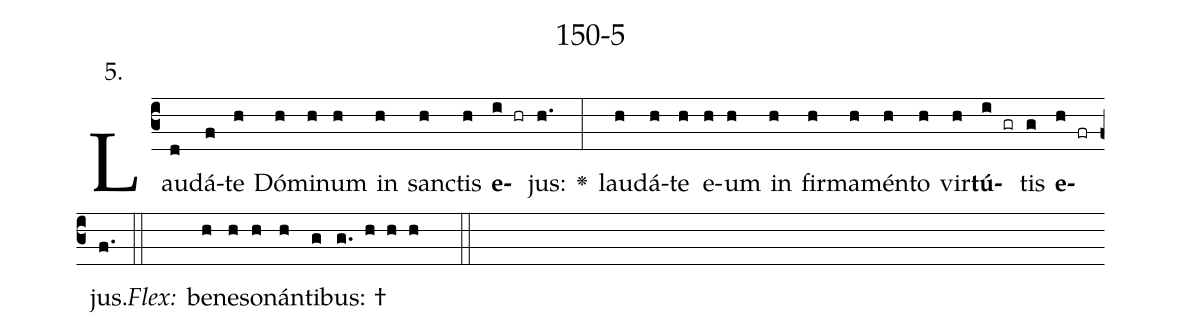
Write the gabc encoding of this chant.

name: 150-5;
annotation: 5.;
%%
(c3)Lau(d)dá(f)te(h) Dó(h)mi(h)num(h) in(h) sanc(h)tis(h) <b>e</b>(i hr)jus:(h.) <v>\greheightstar</v>(:) lau(h)dá(h)te(h) e(h)um(h) in(h) fir(h)ma(h)mén(h)to(h) vir(h)<b>tú</b>(i gr)tis(g) <b>e</b>(h fr)jus.(f.) (::)
<i>Flex:</i>()  be(h)ne(h)so(h)nán(h)ti(g)bus: †(g. h h h  ::)

%E(h) u(h) o(i) u(g) a(h) e.(f.) (::)
